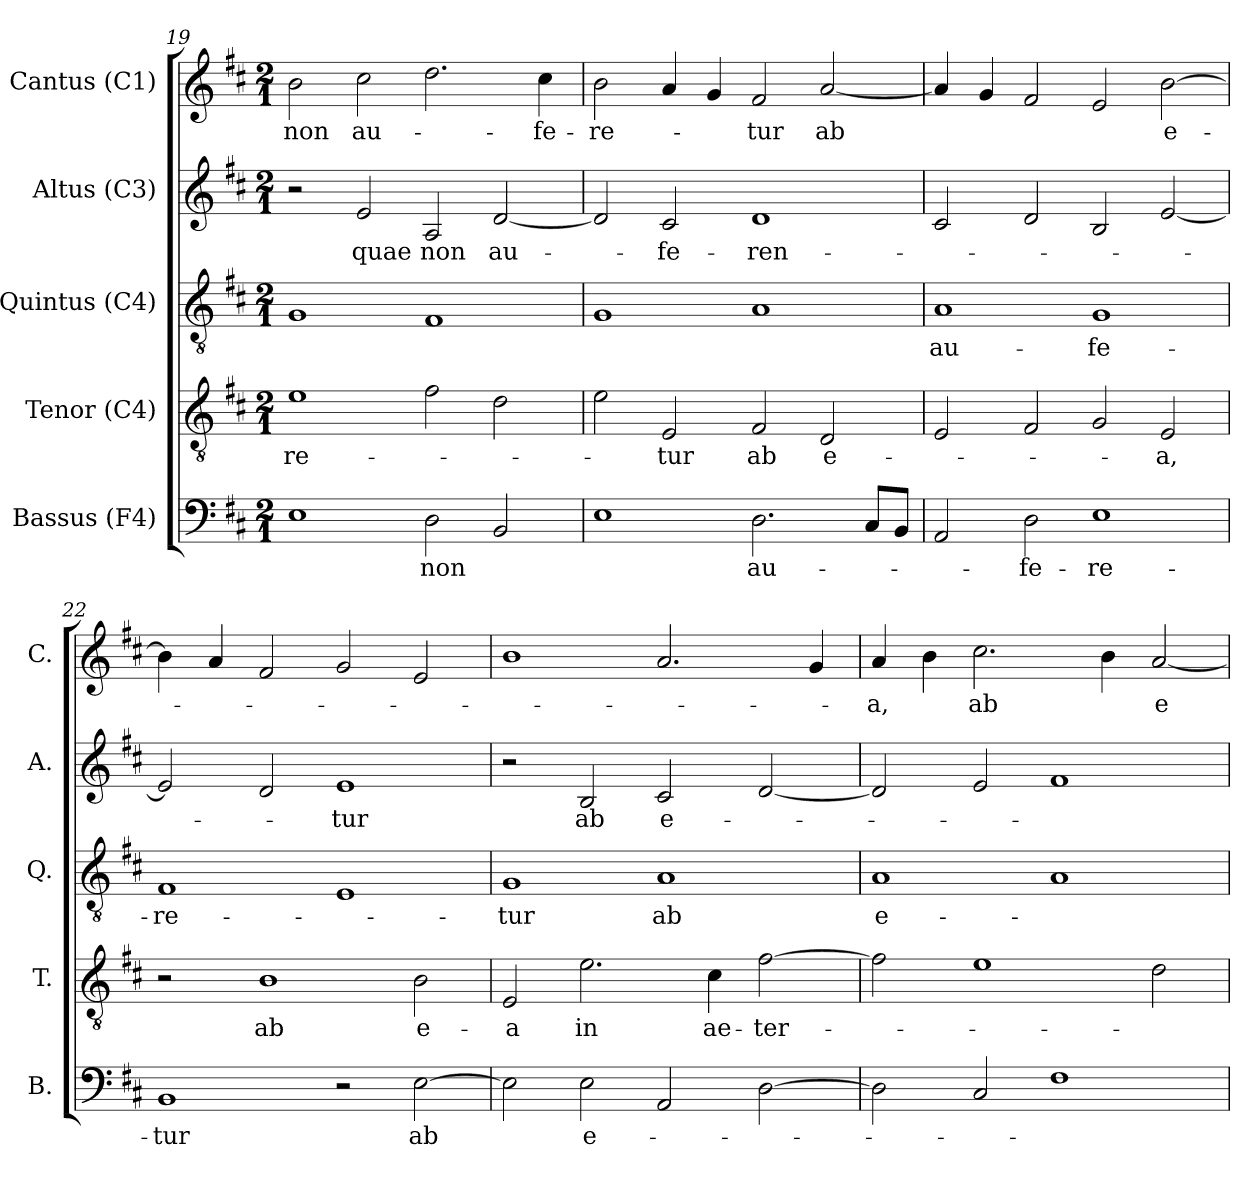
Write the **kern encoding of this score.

**kern	**text	**kern	**text	**kern	**text	**kern	**text	**kern	**text
*part5	*part5	*part4	*part4	*part3	*part3	*part2	*part2	*part1	*part1
*staff5	*staff5	*staff4	*staff4	*staff3	*staff3	*staff2	*staff2	*staff1	*staff1
*I"Bassus (F4)	*	*I"Tenor (C4)	*	*I"Quintus (C4)	*	*I"Altus (C3)	*	*I"Cantus (C1)	*
*I'B.	*	*I'T.	*	*I'Q.	*	*I'A.	*	*I'C.	*
*clefF4	*	*clefGv2	*	*clefGv2	*	*clefG2	*	*clefG2	*
*	*	*ITrd7c12	*	*ITrd7c12	*	*	*	*	*
*k[f#c#]	*	*k[f#c#]	*	*k[f#c#]	*	*k[f#c#]	*	*k[f#c#]	*
*D:	*	*D:	*	*D:	*	*D:	*	*D:	*
*M2/1	*	*M2/1	*	*M2/1	*	*M2/1	*	*M2/1	*
=19	=19	=19	=19	=19	=19	=19	=19	=19	=19
!	!	!	!LO:LY:b:color=#000000	!	!	!	!	!	!
!	!	!	!	!	!	!	!	!	!LO:LY:b:color=#000000
1Ei	.	1Ei	-re-	1GGi	.	2r	.	2bi\	non
!	!	!	!	!	!	!	!LO:LY:b:color=#000000	!	!
!	!	!	!	!	!	!	!	!	!LO:LY:b:color=#000000
.	.	.	.	.	.	2ei/	quae	2cc#i\	au-
!	!LO:LY:b:color=#000000	!	!	!	!	!	!	!	!
!	!	!	!	!	!	!	!LO:LY:b:color=#000000	!	!
2Di\	non	2F#i\	.	1FF#i	.	2Ai/	non	2.ddi\	.
!	!	!	!	!	!	!	!LO:LY:b:color=#000000	!	!
2BBi/	.	2Di\	.	.	.	[2di/	au-	.	.
!	!	!	!	!	!	!	!	!	!LO:LY:b:color=#000000
.	.	.	.	.	.	.	.	4cc#i\	-fe-
=20	=20	=20	=20	=20	=20	=20	=20	=20	=20
!	!	!	!	!	!	!	!	!	!LO:LY:b:color=#000000
1Ei	.	2Ei\	.	1GGi	.	2di/]	.	2bi\	-re-
!	!	!	!LO:LY:b:color=#000000	!	!	!	!	!	!
!	!	!	!	!	!	!	!LO:LY:b:color=#000000	!	!
.	.	2EEi/	-tur	.	.	2c#i/	-fe-	4ai/	.
.	.	.	.	.	.	.	.	4gi/	.
!	!LO:LY:b:color=#000000	!	!	!	!	!	!	!	!
!	!	!	!LO:LY:b:color=#000000	!	!	!	!	!	!
!	!	!	!	!	!	!	!LO:LY:b:color=#000000	!	!
!	!	!	!	!	!	!	!	!	!LO:LY:b:color=#000000
2.Di\	au-	2FF#i/	ab	1AAi	.	1di	-ren-	2f#i/	-tur
!	!	!	!LO:LY:b:color=#000000	!	!	!	!	!	!
!	!	!	!	!	!	!	!	!	!LO:LY:b:color=#000000
.	.	2DDi/	e-	.	.	.	.	[2ai/	ab
8C#i/L	.	.	.	.	.	.	.	.	.
8BBi/J	.	.	.	.	.	.	.	.	.
!!LO:LB:g=z
=21	=21	=21	=21	=21	=21	=21	=21	=21	=21
!	!	!	!	!	!LO:LY:b:color=#000000	!	!	!	!
2AAi/	.	2EEi/	.	1AAi	au-	2c#i/	.	4ai/]	.
.	.	.	.	.	.	.	.	4gi/	.
!	!LO:LY:b:color=#000000	!	!	!	!	!	!	!	!
2Di\	-fe-	2FF#i/	.	.	.	2di/	.	2f#i/	.
!	!LO:LY:b:color=#000000	!	!	!	!	!	!	!	!
!	!	!	!	!	!LO:LY:b:color=#000000	!	!	!	!
1Ei	-re-	2GGi/	.	1GGi	-fe-	2Bi/	.	2ei/	.
!	!	!	!LO:LY:b:color=#000000	!	!	!	!	!	!
!	!	!	!	!	!	!	!	!	!LO:LY:b:color=#000000
.	.	2EEi/	-a,	.	.	[2ei/	.	[2bi\	e-
=22	=22	=22	=22	=22	=22	=22	=22	=22	=22
!	!LO:LY:b:color=#000000	!	!	!	!	!	!	!	!
!	!	!	!	!	!LO:LY:b:color=#000000	!	!	!	!
1BBi	-tur	2r	.	1FF#i	-re-	2ei/]	.	4bi\]	.
.	.	.	.	.	.	.	.	4ai/	.
!	!	!	!LO:LY:b:color=#000000	!	!	!	!	!	!
.	.	1BBi	ab	.	.	2di/	.	2f#i/	.
!	!	!	!	!	!	!	!LO:LY:b:color=#000000	!	!
2r	.	.	.	1EEi	.	1ei	-tur	2gi/	.
!	!LO:LY:b:color=#000000	!	!	!	!	!	!	!	!
!	!	!	!LO:LY:b:color=#000000	!	!	!	!	!	!
[2Ei\	ab	2BBi\	e-	.	.	.	.	2ei/	.
=23	=23	=23	=23	=23	=23	=23	=23	=23	=23
!	!	!	!LO:LY:b:color=#000000	!	!	!	!	!	!
!	!	!	!	!	!LO:LY:b:color=#000000	!	!	!	!
2Ei\]	.	2EEi/	-a	1GGi	-tur	2r	.	1bi	.
!	!LO:LY:b:color=#000000	!	!	!	!	!	!	!	!
!	!	!	!LO:LY:b:color=#000000	!	!	!	!	!	!
!	!	!	!	!	!	!	!LO:LY:b:color=#000000	!	!
2Ei\	e-	2.Ei\	in	.	.	2Bi/	ab	.	.
!	!	!	!	!	!LO:LY:b:color=#000000	!	!	!	!
!	!	!	!	!	!	!	!LO:LY:b:color=#000000	!	!
2AAi/	.	.	.	1AAi	ab	2c#i/	e-	2.ai/	.
!	!	!	!LO:LY:b:color=#000000	!	!	!	!	!	!
.	.	4C#i\	ae-	.	.	.	.	.	.
!	!	!	!LO:LY:b:color=#000000	!	!	!	!	!	!
[2Di\	.	[2F#i\	-ter-	.	.	[2di/	.	.	.
.	.	.	.	.	.	.	.	4gi/	.
=24	=24	=24	=24	=24	=24	=24	=24	=24	=24
!	!	!	!	!	!LO:LY:b:color=#000000	!	!	!	!
!	!	!	!	!	!	!	!	!	!LO:LY:b:color=#000000
2Di\]	.	2F#i\]	.	1AAi	e-	2di/]	.	4ai/	-a,
.	.	.	.	.	.	.	.	4bi\	.
!	!	!	!	!	!	!	!	!	!LO:LY:b:color=#000000
2C#i/	.	1Ei	.	.	.	2ei/	.	2.cc#i\	ab
1F#i	.	.	.	1AAi	.	1f#i	.	.	.
.	.	.	.	.	.	.	.	4bi\	.
!	!	!	!	!	!	!	!	!	!LO:LY:b:color=#000000
.	.	2Di\	.	.	.	.	.	[2ai/	e-
=	=	=	=	=	=	=	=	=	=
*-	*-	*-	*-	*-	*-	*-	*-	*-	*-
